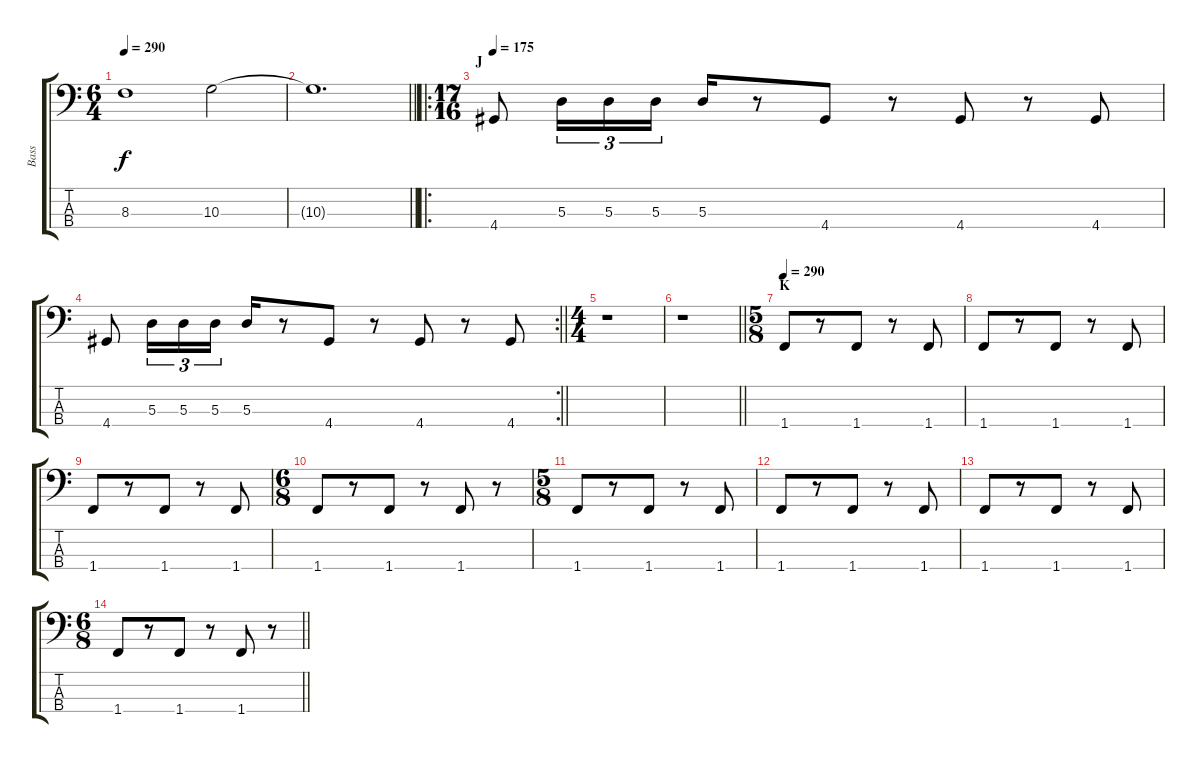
\track ("Bass" "Bass") {instrument electricbasspick}
\staff {score tabs}
\tuning (G2 D2 A1 E1) {hide}
\ts (6 4)
\tempo 290
\clef f4
\ks c
8.3{t}.1{dy f} 10.3.2 |
\barLineRight lightlight
10.3{t}.1{d} |
\ro
\ts (17 16)
\section ("" "J")
\tempo 175
4.4.8 5.3.16{tu (3 2)} 5.3.16{tu (3 2)} 5.3.16{tu (3 2)} 5.3.16 r.8 4.4.8 r.8 4.4.8 r.8 4.4.8 |
\rc 2
\barLineRight lightlight
4.4.8 5.3.16{tu (3 2)} 5.3.16{tu (3 2)} 5.3.16{tu (3 2)} 5.3.16 r.8 4.4.8 r.8 4.4.8 r.8 4.4.8 |
\ts (4 4)
\section ("" "")
r.1 |
\barLineRight lightlight
r.1 |
\ts (5 8)
\section ("" "K")
\tempo 290
1.4.8 r.8 1.4.8 r.8 1.4.8 |
1.4.8 r.8 1.4.8 r.8 1.4.8 |
1.4.8 r.8 1.4.8 r.8 1.4.8 |
\ts (6 8)
1.4.8 r.8 1.4.8 r.8 1.4.8 r.8 |
\ts (5 8)
1.4.8 r.8 1.4.8 r.8 1.4.8 |
1.4.8 r.8 1.4.8 r.8 1.4.8 |
1.4.8 r.8 1.4.8 r.8 1.4.8 |
\ts (6 8)
\barLineRight lightlight
1.4.8 r.8 1.4.8 r.8 1.4.8 r.8
